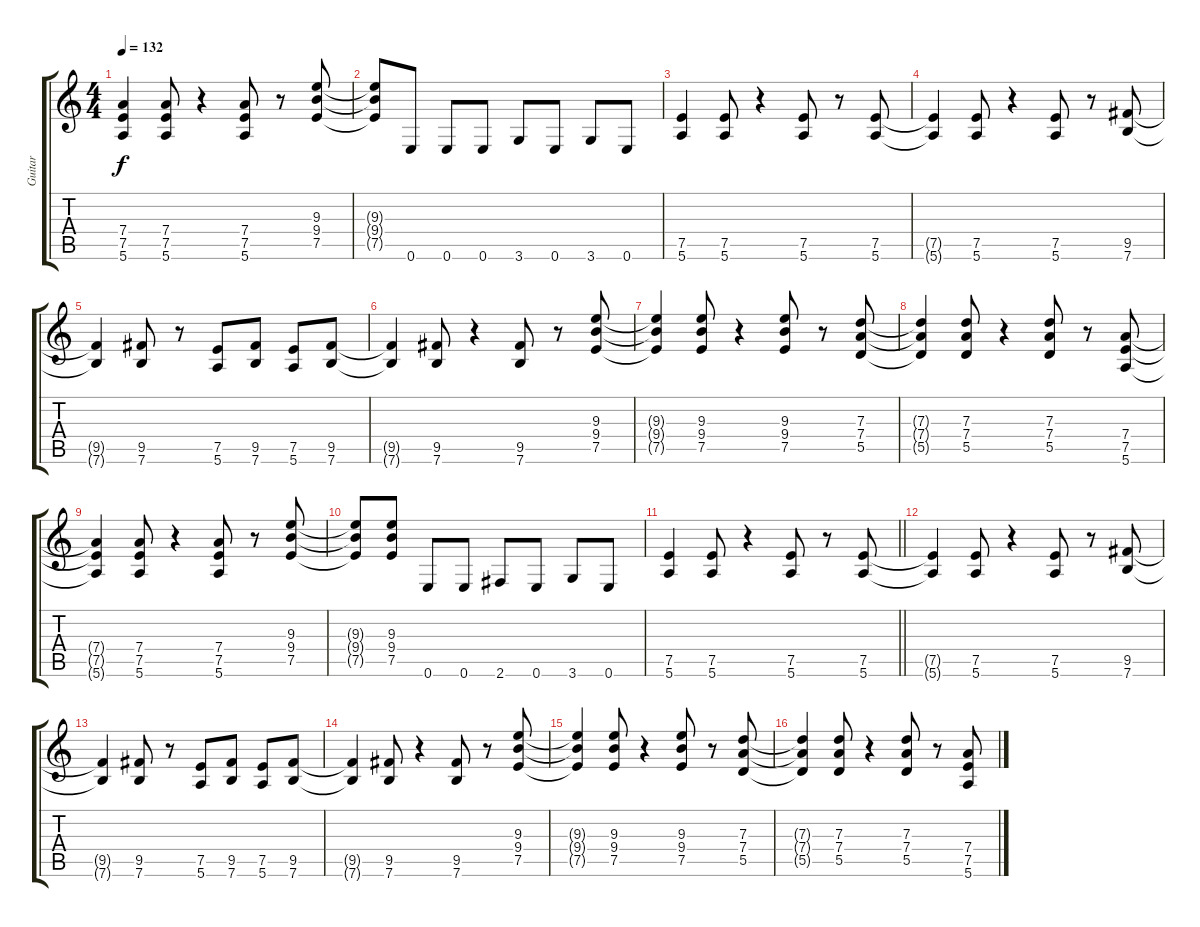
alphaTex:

\track ("Guitar" "Guitar") {instrument distortionguitar}
\staff {score tabs}
\tuning (E4 B3 G3 D3 A2 E2) {hide}
\ts (4 4)
\tempo 132
\clef g2
\ks c
(7.4{t} 7.5{t} 5.6{t}).4{dy f} (7.4 7.5 5.6).8 r.4 (7.4 7.5 5.6).8 r.8 (9.3 9.4 7.5).8 |
(9.3{t} 9.4{t} 7.5{t}).8 0.6.8 0.6.8 0.6.8 3.6.8 0.6.8 3.6.8 0.6.8 |
(7.5 5.6).4 (7.5 5.6).8 r.4 (7.5 5.6).8 r.8 (7.5 5.6).8 |
(7.5{t} 5.6{t}).4 (7.5 5.6).8 r.4 (7.5 5.6).8 r.8 (9.5 7.6).8 |
(9.5{t} 7.6{t}).4 (9.5 7.6).8 r.8 (7.5 5.6).8 (9.5 7.6).8 (7.5 5.6).8 (9.5 7.6).8 |
(9.5{t} 7.6{t}).4 (9.5 7.6).8 r.4 (9.5 7.6).8 r.8 (9.3 9.4 7.5).8 |
(9.3{t} 9.4{t} 7.5{t}).4 (9.3 9.4 7.5).8 r.4 (9.3 9.4 7.5).8 r.8 (7.3 7.4 5.5).8 |
(7.3{t} 7.4{t} 5.5{t}).4 (7.3 7.4 5.5).8 r.4 (7.3 7.4 5.5).8 r.8 (7.4 7.5 5.6).8 |
(7.4{t} 7.5{t} 5.6{t}).4 (7.4 7.5 5.6).8 r.4 (7.4 7.5 5.6).8 r.8 (9.3 9.4 7.5).8 |
(9.3{t} 9.4{t} 7.5{t}).8 (9.3 9.4 7.5).8 0.6.8 0.6.8 2.6.8 0.6.8 3.6.8 0.6.8 |
\barLineRight lightlight
(7.5 5.6).4{volume 11 instrument distortionguitar} (7.5 5.6).8 r.4 (7.5 5.6).8 r.8 (7.5 5.6).8 |
\section ("" "")
(7.5{t} 5.6{t}).4 (7.5 5.6).8 r.4 (7.5 5.6).8 r.8 (9.5 7.6).8 |
(9.5{t} 7.6{t}).4{volume 7 instrument distortionguitar} (9.5 7.6).8 r.8 (7.5 5.6).8 (9.5 7.6).8 (7.5 5.6).8 (9.5 7.6).8 |
(9.5{t} 7.6{t}).4 (9.5 7.6).8 r.4 (9.5 7.6).8 r.8 (9.3 9.4 7.5).8 |
(9.3{t} 9.4{t} 7.5{t}).4 (9.3 9.4 7.5).8 r.4 (9.3 9.4 7.5).8 r.8 (7.3 7.4 5.5).8 |
(7.3{t} 7.4{t} 5.5{t}).4{volume 4 instrument distortionguitar} (7.3 7.4 5.5).8 r.4 (7.3 7.4 5.5).8 r.8 (7.4 7.5 5.6).8
